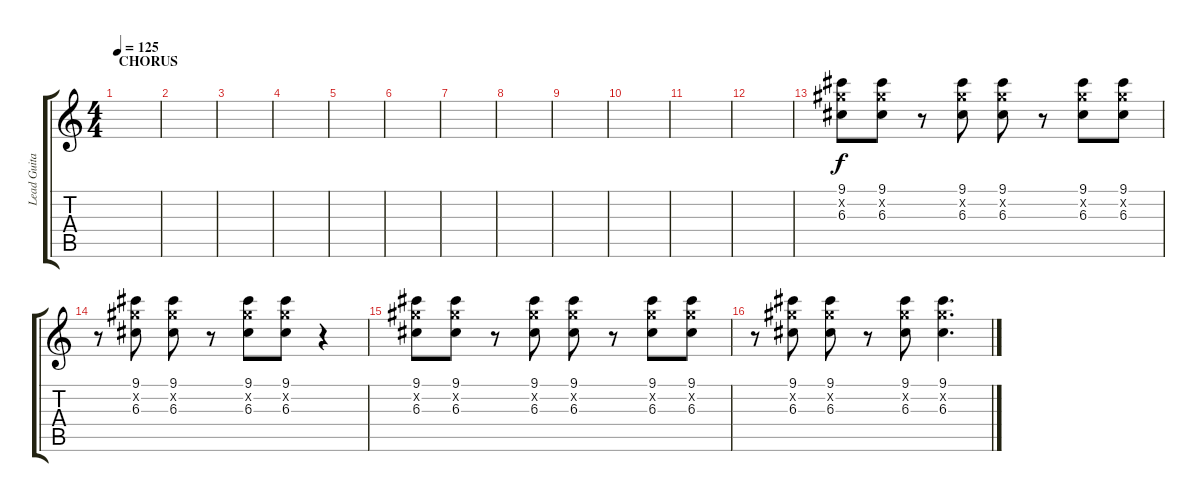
\track ("Lead Guitar (Distorted)" "Lead Guita") {instrument overdrivenguitar}
\staff {score tabs}
\tuning (E4 B3 G3 D3 A2 E2) {hide}
\ts (4 4)
\section ("" "CHORUS")
\tempo 125
\clef g2
\ks c
|
|
|
|
|
|
|
|
|
|
|
|
(9.1 9.2{x} 6.3).8 (9.1 9.2{x} 6.3).8 r.8 (9.1 9.2{x} 6.3).8 (9.1 9.2{x} 6.3).8 r.8 (9.1 9.2{x} 6.3).8 (9.1 9.2{x} 6.3).8 |
r.8 (9.1 9.2{x} 6.3).8 (9.1 9.2{x} 6.3).8 r.8 (9.1 9.2{x} 6.3).8 (9.1 9.2{x} 6.3).8 r.4 |
(9.1 9.2{x} 6.3).8 (9.1 9.2{x} 6.3).8 r.8 (9.1 9.2{x} 6.3).8 (9.1 9.2{x} 6.3).8 r.8 (9.1 9.2{x} 6.3).8 (9.1 9.2{x} 6.3).8 |
r.8 (9.1 9.2{x} 6.3).8 (9.1 9.2{x} 6.3).8 r.8 (9.1 9.2{x} 6.3).8 (9.1 9.2{x} 6.3).4{d}
